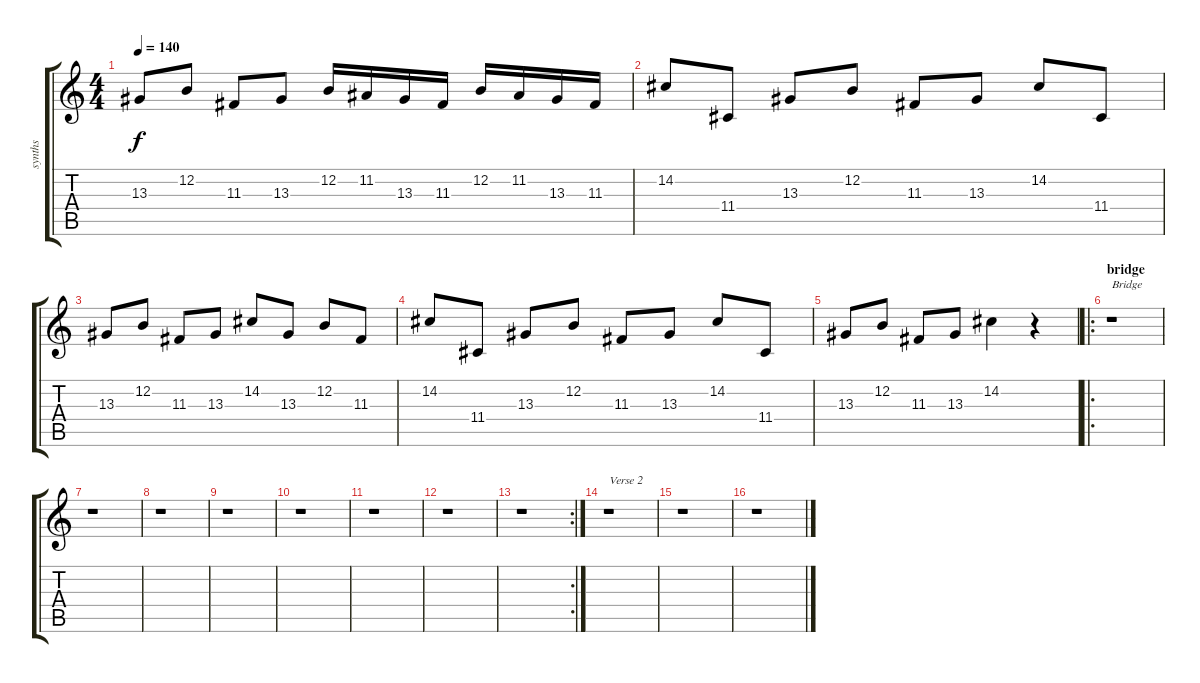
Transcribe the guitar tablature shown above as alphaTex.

\track ("synths" "synths") {instrument lead5charang}
\staff {score tabs}
\tuning (E4 B3 G3 D3 A2 E2) {hide}
\ts (4 4)
\tempo 140
\clef g2
\ks c
13.3.8{dy f} 12.2.8 11.3.8 13.3.8 12.2.16 11.2.16 13.3.16 11.3.16 12.2.16 11.2.16 13.3.16 11.3.16 |
14.2.8 11.4.8 13.3.8 12.2.8 11.3.8 13.3.8 14.2.8 11.4.8 |
13.3.8 12.2.8 11.3.8 13.3.8 14.2.8 13.3.8 12.2.8 11.3.8 |
14.2.8 11.4.8 13.3.8 12.2.8 11.3.8 13.3.8 14.2.8 11.4.8 |
13.3.8 12.2.8 11.3.8 13.3.8 14.2.4 r.4 |
\ro
\section ("" "bridge")
r.1{txt "Bridge"} |
r.1 |
r.1 |
r.1 |
r.1 |
r.1 |
r.1 |
\rc 2
r.1 |
r.1{txt "Verse 2"} |
r.1 |
r.1
